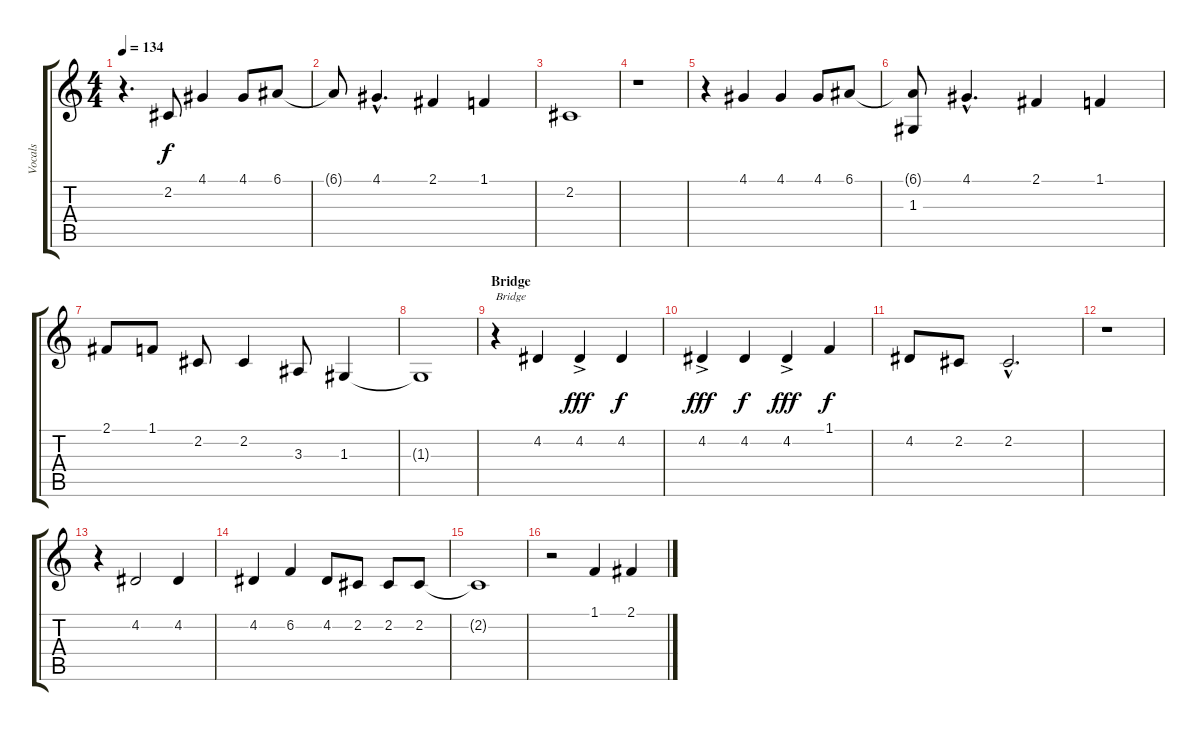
\track ("Vocals" "Vocals") {instrument lead8bassandlead}
\staff {score tabs}
\tuning (E4 B3 G3 D3 A2 E2) {hide}
\ts (4 4)
\tempo 134
\clef g2
\ks c
r.4{d dy f} 2.2.8 4.1.4 4.1.8 6.1.8 |
6.1{t}.8 4.1{hac}.4{d} 2.1.4 1.1.4 |
2.2.1 |
r.1 |
r.4 4.1.4 4.1.4 4.1.8 6.1.8 |
(6.1{t} 1.3).8 4.1{hac}.4{d} 2.1.4 1.1.4 |
2.1.8 1.1.8 2.2.8 2.2.4 3.3.8 1.3.4 |
1.3{t}.1 |
\section ("" "Bridge")
r.4{txt "Bridge"} 4.2.4 4.2{ac}.4{dy fff} 4.2.4{dy f} |
4.2{ac}.4{dy fff} 4.2.4{dy f} 4.2{ac}.4{dy fff} 1.1.4{dy f} |
4.2.8 2.2.8 2.2{hac}.2{d} |
r.1 |
r.4 4.2.2 4.2.4 |
4.2.4 6.2.4 4.2.8 2.2.8 2.2.8 2.2.8 |
2.2{t}.1 |
r.2 1.1.4 2.1.4
